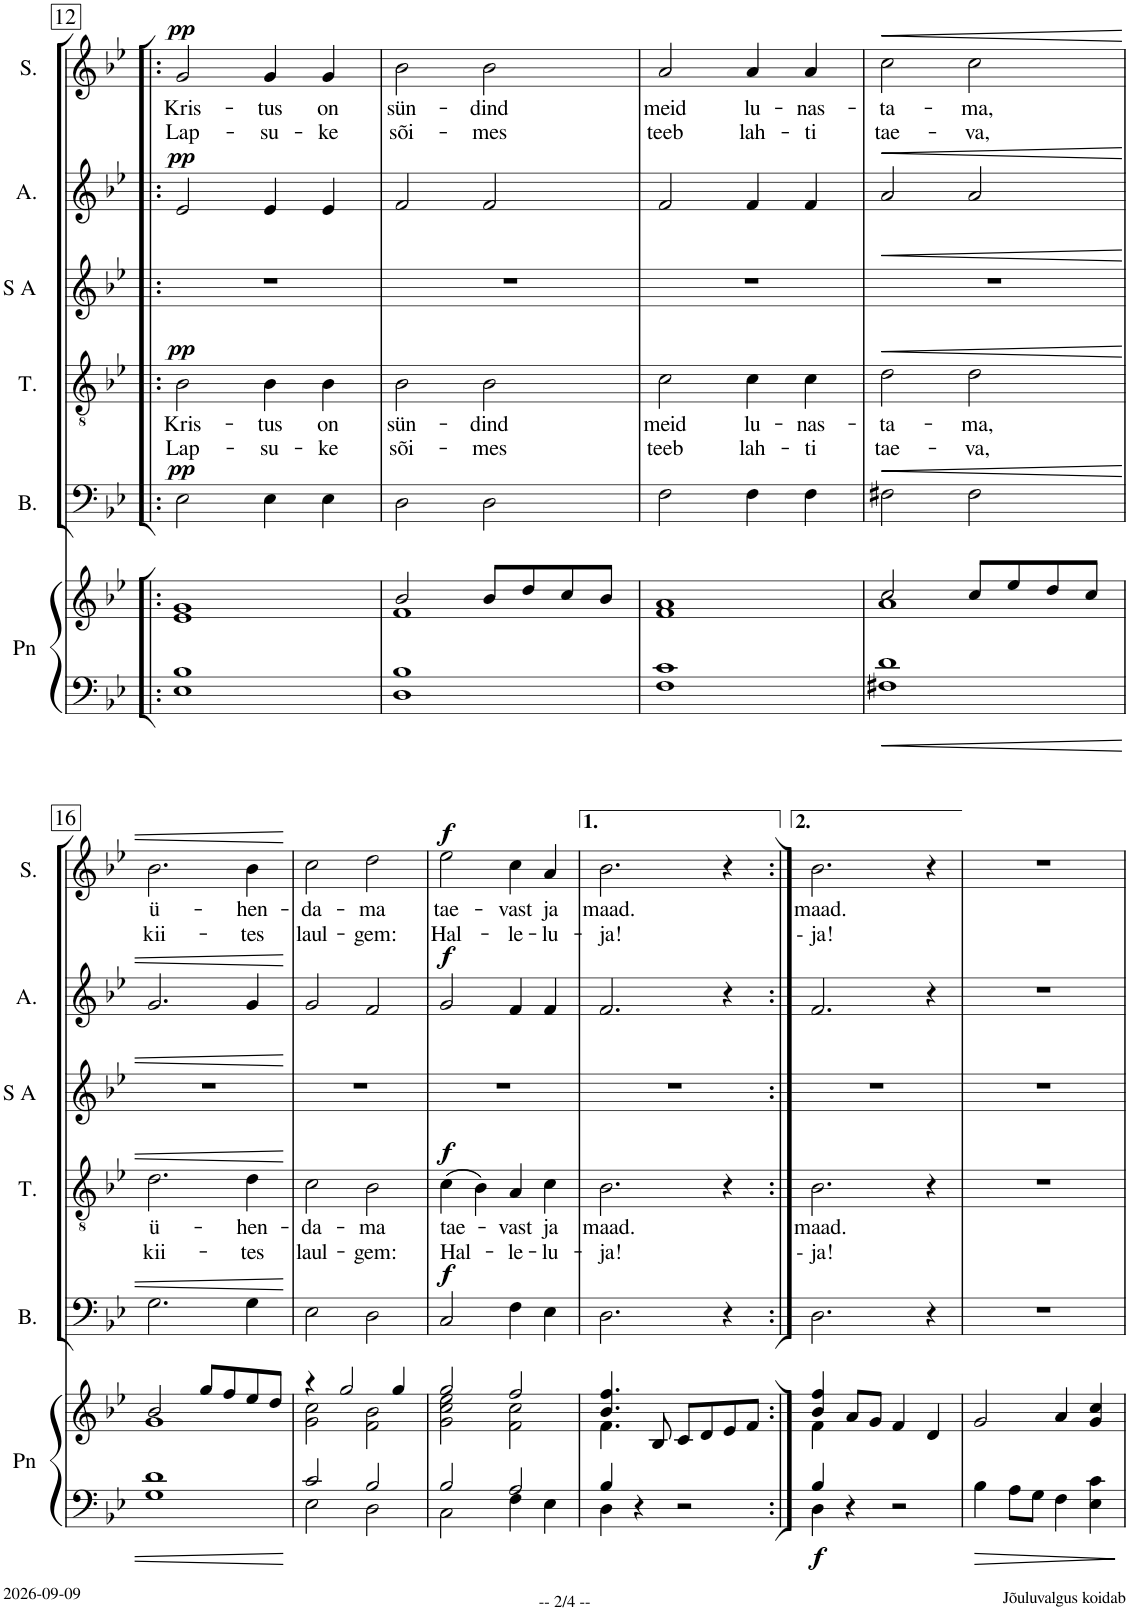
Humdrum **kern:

**kern	**kern	**dynam	**kern	**dynam	**kern	**text	**text	**dynam	**kern	**dynam	**kern	**text	**text	**dynam
*part5	*part5	*part5	*part4	*part4	*part3	*part3	*part3	*part3	*part2	*part2	*part1	*part1	*part1	*part1
*staff6	*staff5	*staff5/6	*staff4	*staff4	*staff3	*staff3	*staff3	*staff3	*staff2	*staff2	*staff1	*staff1	*staff1	*staff1
*I"Piano	*	*	*I"Bass	*	*I"Tenor	*	*	*	*I"Alto	*	*I"Soprano	*	*	*
*I'Pn	*	*	*I'B.	*	*I'T.	*	*	*	*I'A.	*	*I'S.	*	*	*
!!LO:PB:g=z
*clefF4	*clefG2	*	*clefF4	*	*clefGv2	*	*	*	*clefG2	*	*clefG2	*	*	*
*	*	*	*	*	*	*	*	*	*Trd1c2	*	*	*	*	*
*k[b-e-]	*k[b-e-]	*	*k[b-e-]	*	*k[b-e-]	*	*	*	*k[b-e-]	*	*k[b-e-]	*	*	*
*M4/4	*M4/4	*	*M4/4	*	*M4/4	*	*	*	*M4/4	*	*M4/4	*	*	*
=12!|:	=12!|:	=12!|:	=12!|:	=12!|:	=12!|:	=12!|:	=12!|:	=12!|:	=12!|:	=12!|:	=12!|:	=12!|:	=12!|:	=12!|:
!	!	!	!	!LO:DY:a	!	!LO:LY:b	!LO:LY:b	!LO:DY:a	!	!LO:DY:a	!	!LO:LY:b	!LO:LY:b	!LO:DY:a
1E- 1B-	1e- 1g	.	2E-\	pp	2B-\	Kris-	Lap-	pp	2e-/	pp	2g/	Kris-	Lap-	pp
!	!	!	!	!	!	!LO:LY:b	!LO:LY:b	!	!	!	!	!LO:LY:b	!LO:LY:b	!
.	.	.	4E-\	.	4B-\	-tus	-su-	.	4e-/	.	4g/	-tus	-su-	.
!	!	!	!	!	!	!LO:LY:b	!LO:LY:b	!	!	!	!	!LO:LY:b	!LO:LY:b	!
.	.	.	4E-\	.	4B-\	on	-ke	.	4e-/	.	4g/	on	-ke	.
=13	=13	=13	=13	=13	=13	=13	=13	=13	=13	=13	=13	=13	=13	=13
*	*^	*	*	*	*	*	*	*	*	*	*	*	*	*
!	!	!	!	!	!	!	!LO:LY:b	!LO:LY:b	!	!	!	!	!LO:LY:b	!LO:LY:b	!
1D 1B-	2b-/	1f	.	2D\	.	2B-\	sün-	sõi-	.	2f/	.	2b-\	sün-	sõi-	.
!	!	!	!	!	!	!	!LO:LY:b	!LO:LY:b	!	!	!	!	!LO:LY:b	!LO:LY:b	!
.	8b-/L	.	.	2D\	.	2B-\	-dind	-mes	.	2f/	.	2b-\	-dind	-mes	.
.	8dd/	.	.	.	.	.	.	.	.	.	.	.	.	.	.
.	8cc/	.	.	.	.	.	.	.	.	.	.	.	.	.	.
.	8b-/J	.	.	.	.	.	.	.	.	.	.	.	.	.	.
*	*v	*v	*	*	*	*	*	*	*	*	*	*	*	*	*
=14	=14	=14	=14	=14	=14	=14	=14	=14	=14	=14	=14	=14	=14	=14
!	!	!	!	!	!	!LO:LY:b	!LO:LY:b	!	!	!	!	!LO:LY:b	!LO:LY:b	!
1F 1c	1f 1a	.	2F\	.	2c\	meid	teeb	.	2f/	.	2a/	meid	teeb	.
!	!	!	!	!	!	!LO:LY:b	!LO:LY:b	!	!	!	!	!LO:LY:b	!LO:LY:b	!
.	.	.	4F\	.	4c\	lu-	lah-	.	4f/	.	4a/	lu-	lah-	.
!	!	!	!	!	!	!LO:LY:b	!LO:LY:b	!	!	!	!	!LO:LY:b	!LO:LY:b	!
.	.	.	4F\	.	4c\	-nas-	-ti	.	4f/	.	4a/	-nas-	-ti	.
=15	=15	=15	=15	=15	=15	=15	=15	=15	=15	=15	=15	=15	=15	=15
*^	*^	*	*	*	*	*	*	*	*	*	*	*	*	*
!	!	!	!	!	!	!LO:HP:b	!	!LO:LY:b	!LO:LY:b	!LO:HP:b	!	!LO:HP:b	!	!LO:LY:b	!LO:LY:b	!LO:HP:b
1d	1F#X	2cc/	1a	.	2F#X\	<	2d\	-ta-	tae-	<	2a/	<	2cc\	-ta-	tae-	<
!	!	!	!	!	!	!	!	!LO:LY:b	!LO:LY:b	!	!	!	!	!LO:LY:b	!LO:LY:b	!
.	.	8cc/L	.	.	2F#\	.	2d\	-ma,	-va,	.	2a/	.	2cc\	-ma,	-va,	.
.	.	8ee-/	.	.	.	.	.	.	.	.	.	.	.	.	.	.
.	.	8dd/	.	.	.	.	.	.	.	.	.	.	.	.	.	.
.	.	8cc/J	.	.	.	.	.	.	.	.	.	.	.	.	.	.
!!LO:LB:g=z
=16	=16	=16	=16	=16	=16	=16	=16	=16	=16	=16	=16	=16	=16	=16	=16	=16
!	!	!	!	!	!	!	!	!LO:LY:b	!LO:LY:b	!	!	!	!	!LO:LY:b	!LO:LY:b	!
1d	1G	2b-/	1g	.	2.G\	.	2.d\	ü-	kii-	.	2.g/	.	2.b-\	ü-	kii-	.
.	.	8gg/L	.	.	.	.	.	.	.	.	.	.	.	.	.	.
.	.	8ff/	.	.	.	.	.	.	.	.	.	.	.	.	.	.
!	!	!	!	!	!	!	!	!LO:LY:b	!LO:LY:b	!	!	!	!	!LO:LY:b	!LO:LY:b	!
.	.	8ee-/	.	.	4G\	.	4d\	-hen-	-tes	.	4g/	.	4b-\	-hen-	-tes	.
.	.	8dd/J	.	.	.	.	.	.	.	.	.	.	.	.	.	.
*v	*v	*	*	*	*	*	*	*	*	*	*	*	*	*	*	*
*	*v	*v	*	*	*	*	*	*	*	*	*	*	*	*	*
.	.	.	.	[	.	.	.	[	.	[	.	.	.	[
=17	=17	=17	=17	=17	=17	=17	=17	=17	=17	=17	=17	=17	=17	=17
*^	*^	*	*	*	*	*	*	*	*	*	*	*	*	*
!	!	!	!	!	!	!	!	!LO:LY:b	!LO:LY:b	!	!	!	!	!LO:LY:b	!LO:LY:b	!
2c/	2E-\	4r	2g\ 2cc\	.	2E-\	.	2c\	-da-	laul-	.	2g/	.	2cc\	-da-	laul-	.
.	.	2gg/	.	.	.	.	.	.	.	.	.	.	.	.	.	.
!	!	!	!	!	!	!	!	!LO:LY:b	!LO:LY:b	!	!	!	!	!LO:LY:b	!LO:LY:b	!
2B-/	2D\	.	2f\ 2b-\	.	2D\	.	2B-\	-ma	-gem:	.	2f/	.	2dd\	-ma	-gem:	.
.	.	4gg/	.	.	.	.	.	.	.	.	.	.	.	.	.	.
=18	=18	=18	=18	=18	=18	=18	=18	=18	=18	=18	=18	=18	=18	=18	=18	=18
!	!	!	!	!	!	!LO:DY:a	!	!LO:LY:b	!LO:LY:b	!LO:DY:a	!	!LO:DY:a	!	!LO:LY:b	!LO:LY:b	!LO:DY:a
2B-/	2C\	2gg/	2g\ 2cc\ 2ee-\	.	2C/	f	(4c\	tae-	Hal-	f	2g/	f	2ee-\	tae-	Hal-	f
.	.	.	.	.	.	.	4B-\)	.	.	.	.	.	.	.	.	.
!	!	!	!	!	!	!	!	!LO:LY:b	!LO:LY:b	!	!	!	!	!LO:LY:b	!LO:LY:b	!
2A/	4F\	2ff/	2f\ 2cc\	.	4F\	.	4A/	-vast	-le-	.	4f/	.	4cc\	-vast	-le-	.
!	!	!	!	!	!	!	!	!LO:LY:b	!LO:LY:b	!	!	!	!	!LO:LY:b	!LO:LY:b	!
.	4E-\	.	.	.	4E-\	.	4c\	ja	-lu-	.	4f/	.	4a/	ja	-lu-	.
=19	=19	=19	=19	=19	=19	=19	=19	=19	=19	=19	=19	=19	=19	=19	=19	=19
!	!	!	!	!	!	!	!	!LO:LY:b	!LO:LY:b	!	!	!	!	!LO:LY:b	!LO:LY:b	!
4B-/	4D\	4.b-/ 4.ff/	4.f\	.	2.D\	.	2.B-\	maad.	-ja!	.	2.f/	.	2.b-\	maad.	-ja!	.
4r	4ryy	.	.	.	.	.	.	.	.	.	.	.	.	.	.	.
.	.	8B-/	2ryy	.	.	.	.	.	.	.	.	.	.	.	.	.
2r	2ryy	8c/L	.	.	.	.	.	.	.	.	.	.	.	.	.	.
.	.	8d/	.	.	.	.	.	.	.	.	.	.	.	.	.	.
.	.	8e-/	.	.	4r	.	4r	.	.	.	4r	.	4r	.	.	.
.	.	8f/J	8ryy	.	.	.	.	.	.	.	.	.	.	.	.	.
=20:|!	=20:|!	=20:|!	=20:|!	=20:|!	=20:|!	=20:|!	=20:|!	=20:|!	=20:|!	=20:|!	=20:|!	=20:|!	=20:|!	=20:|!	=20:|!	=20:|!
!	!	!	!	!LO:DY:b=2	!	!	!	!LO:LY:b	!LO:LY:b	!	!	!	!	!LO:LY:b	!LO:LY:b	!
4B-/	4D\	4b-/ 4ff/	4f\	f	2.D\	.	2.B-\	maad.	- ja!	.	2.f/	.	2.b-\	maad.	- ja!	.
4r	4ryy	8a/L	2.ryy	.	.	.	.	.	.	.	.	.	.	.	.	.
.	.	8g/J	.	.	.	.	.	.	.	.	.	.	.	.	.	.
2r	2ryy	4f/	.	.	.	.	.	.	.	.	.	.	.	.	.	.
.	.	4d/	.	.	4r	.	4r	.	.	.	4r	.	4r	.	.	.
*v	*v	*	*	*	*	*	*	*	*	*	*	*	*	*	*	*
*	*v	*v	*	*	*	*	*	*	*	*	*	*	*	*	*
=21	=21	=21	=21	=21	=21	=21	=21	=21	=21	=21	=21	=21	=21	=21
4B-\	2g/	.	1r	.	1r	.	.	.	1r	.	1r	.	.	.
8A\L	.	.	.	.	.	.	.	.	.	.	.	.	.	.
8G\J	.	.	.	.	.	.	.	.	.	.	.	.	.	.
4F\	4a/	.	.	.	.	.	.	.	.	.	.	.	.	.
4E-\ 4c\	4g/ 4cc/	.	.	.	.	.	.	.	.	.	.	.	.	.
=	=	=	=	=	=	=	=	=	=	=	=	=	=	=
*-	*-	*-	*-	*-	*-	*-	*-	*-	*-	*-	*-	*-	*-	*-
